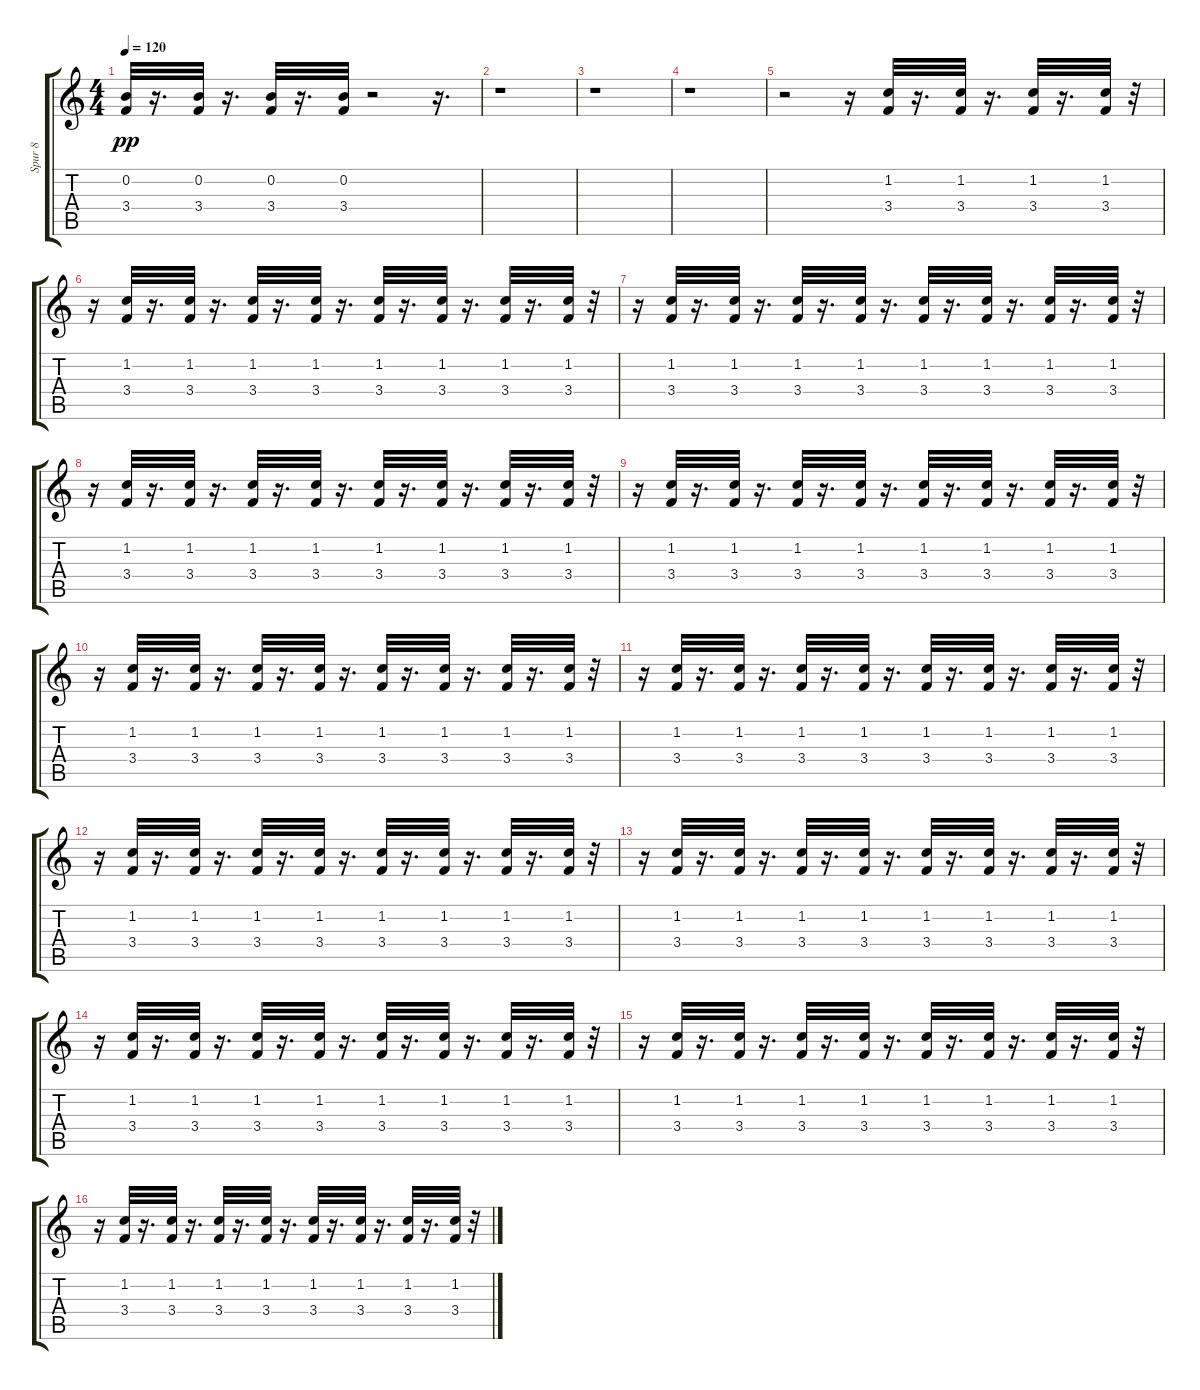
\track ("Spur 8" "Spur 8") {instrument synthbass1}
\staff {score tabs}
\tuning (E4 B3 G3 D3 A2 E2) {hide}
\ts (4 4)
\tempo 120
\clef g2
\ks c
(0.2 3.4).32{dy pp} r.16{d} (0.2 3.4).32 r.16{d} (0.2 3.4).32 r.16{d} (0.2 3.4).32 r.2 r.16{d} |
r.1 |
r.1 |
r.1 |
r.2 r.16 (1.2 3.4).32 r.16{d} (1.2 3.4).32 r.16{d} (1.2 3.4).32 r.16{d} (1.2 3.4).32 r.32 |
r.16 (1.2 3.4).32 r.16{d} (1.2 3.4).32 r.16{d} (1.2 3.4).32 r.16{d} (1.2 3.4).32 r.16{d} (1.2 3.4).32 r.16{d} (1.2 3.4).32 r.16{d} (1.2 3.4).32 r.16{d} (1.2 3.4).32 r.32 |
r.16 (1.2 3.4).32 r.16{d} (1.2 3.4).32 r.16{d} (1.2 3.4).32 r.16{d} (1.2 3.4).32 r.16{d} (1.2 3.4).32 r.16{d} (1.2 3.4).32 r.16{d} (1.2 3.4).32 r.16{d} (1.2 3.4).32 r.32 |
r.16 (1.2 3.4).32 r.16{d} (1.2 3.4).32 r.16{d} (1.2 3.4).32 r.16{d} (1.2 3.4).32 r.16{d} (1.2 3.4).32 r.16{d} (1.2 3.4).32 r.16{d} (1.2 3.4).32 r.16{d} (1.2 3.4).32 r.32 |
r.16 (1.2 3.4).32 r.16{d} (1.2 3.4).32 r.16{d} (1.2 3.4).32 r.16{d} (1.2 3.4).32 r.16{d} (1.2 3.4).32 r.16{d} (1.2 3.4).32 r.16{d} (1.2 3.4).32 r.16{d} (1.2 3.4).32 r.32 |
r.16 (1.2 3.4).32 r.16{d} (1.2 3.4).32 r.16{d} (1.2 3.4).32 r.16{d} (1.2 3.4).32 r.16{d} (1.2 3.4).32 r.16{d} (1.2 3.4).32 r.16{d} (1.2 3.4).32 r.16{d} (1.2 3.4).32 r.32 |
r.16 (1.2 3.4).32 r.16{d} (1.2 3.4).32 r.16{d} (1.2 3.4).32 r.16{d} (1.2 3.4).32 r.16{d} (1.2 3.4).32 r.16{d} (1.2 3.4).32 r.16{d} (1.2 3.4).32 r.16{d} (1.2 3.4).32 r.32 |
r.16 (1.2 3.4).32 r.16{d} (1.2 3.4).32 r.16{d} (1.2 3.4).32 r.16{d} (1.2 3.4).32 r.16{d} (1.2 3.4).32 r.16{d} (1.2 3.4).32 r.16{d} (1.2 3.4).32 r.16{d} (1.2 3.4).32 r.32 |
r.16 (1.2 3.4).32 r.16{d} (1.2 3.4).32 r.16{d} (1.2 3.4).32 r.16{d} (1.2 3.4).32 r.16{d} (1.2 3.4).32 r.16{d} (1.2 3.4).32 r.16{d} (1.2 3.4).32 r.16{d} (1.2 3.4).32 r.32 |
r.16 (1.2 3.4).32 r.16{d} (1.2 3.4).32 r.16{d} (1.2 3.4).32 r.16{d} (1.2 3.4).32 r.16{d} (1.2 3.4).32 r.16{d} (1.2 3.4).32 r.16{d} (1.2 3.4).32 r.16{d} (1.2 3.4).32 r.32 |
r.16 (1.2 3.4).32 r.16{d} (1.2 3.4).32 r.16{d} (1.2 3.4).32 r.16{d} (1.2 3.4).32 r.16{d} (1.2 3.4).32 r.16{d} (1.2 3.4).32 r.16{d} (1.2 3.4).32 r.16{d} (1.2 3.4).32 r.32 |
r.16 (1.2 3.4).32 r.16{d} (1.2 3.4).32 r.16{d} (1.2 3.4).32 r.16{d} (1.2 3.4).32 r.16{d} (1.2 3.4).32 r.16{d} (1.2 3.4).32 r.16{d} (1.2 3.4).32 r.16{d} (1.2 3.4).32 r.32
